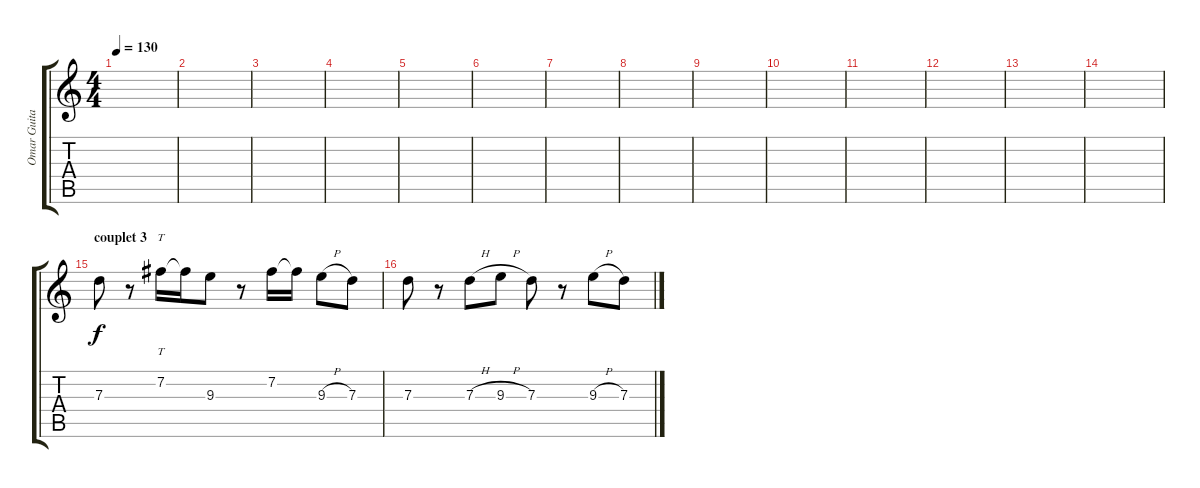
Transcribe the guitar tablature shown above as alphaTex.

\track ("Omar Guitar" "Omar Guita") {instrument distortionguitar}
\staff {score tabs}
\tuning (E4 B3 G3 D3 A2 D2) {hide}
\ts (4 4)
\tempo 130
\clef g2
\ks c
|
|
|
|
|
|
|
|
|
|
|
|
|
|
\section ("" "couplet 3")
7.3.8{volume 8} r.8 7.2.16{tt} 7.2{t}.16 9.3.8 r.8 7.2.16 7.2{t}.16 9.3{h}.8 7.3.8 |
7.3.8 r.8 7.3{h}.8 9.3{h}.8 7.3.8 r.8 9.3{h}.8 7.3.8
